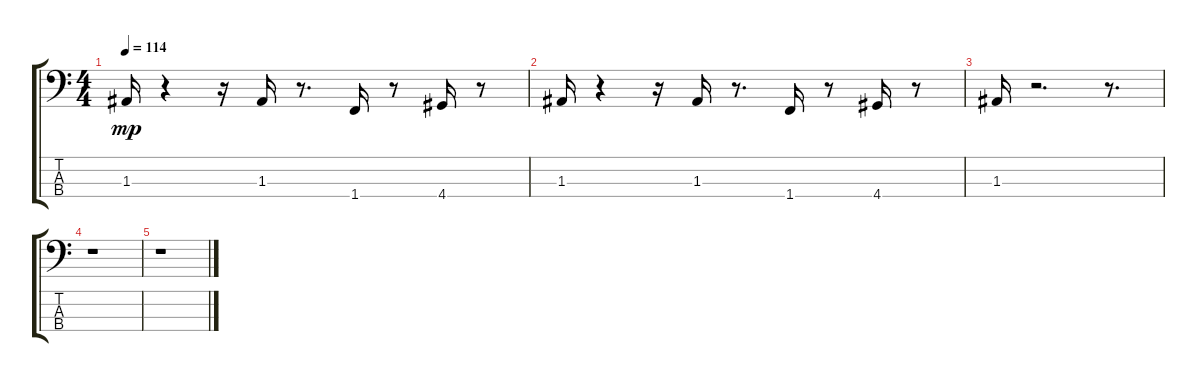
\track "" {instrument synthbass1}
\staff {score tabs}
\tuning (G2 D2 A1 E1) {hide}
\ts (4 4)
\tempo 114
\clef f4
\ks c
1.3.16{dy mp} r.4 r.16 1.3.16 r.8{d} 1.4.16 r.8 4.4.16 r.8 |
1.3.16 r.4 r.16 1.3.16 r.8{d} 1.4.16 r.8 4.4.16 r.8 |
1.3.16 r.2{d} r.8{d} |
r.1 |
r.1
